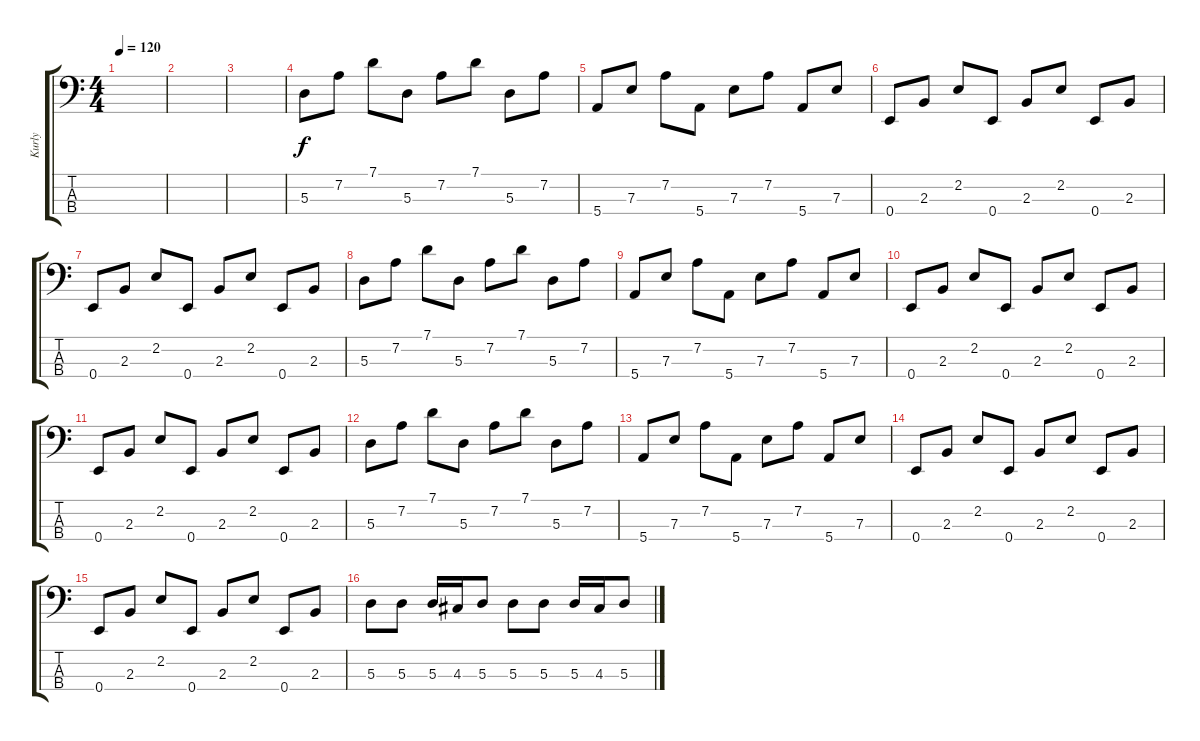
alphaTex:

\track ("Kurly" "Kurly") {instrument slapbass1}
\staff {score tabs}
\tuning (G2 D2 A1 E1) {hide}
\ts (4 4)
\tempo 120
\clef f4
\ks c
|
|
|
5.3.8{instrument electricbassfinger} 7.2.8 7.1.8 5.3.8 7.2.8 7.1.8 5.3.8 7.2.8 |
5.4.8 7.3.8 7.2.8 5.4.8 7.3.8 7.2.8 5.4.8 7.3.8 |
0.4.8 2.3.8 2.2.8 0.4.8 2.3.8 2.2.8 0.4.8 2.3.8 |
0.4.8 2.3.8 2.2.8 0.4.8 2.3.8 2.2.8 0.4.8 2.3.8 |
5.3.8 7.2.8 7.1.8 5.3.8 7.2.8 7.1.8 5.3.8 7.2.8 |
5.4.8 7.3.8 7.2.8 5.4.8 7.3.8 7.2.8 5.4.8 7.3.8 |
0.4.8 2.3.8 2.2.8 0.4.8 2.3.8 2.2.8 0.4.8 2.3.8 |
0.4.8 2.3.8 2.2.8 0.4.8 2.3.8 2.2.8 0.4.8 2.3.8 |
5.3.8 7.2.8 7.1.8 5.3.8 7.2.8 7.1.8 5.3.8 7.2.8 |
5.4.8 7.3.8 7.2.8 5.4.8 7.3.8 7.2.8 5.4.8 7.3.8 |
0.4.8 2.3.8 2.2.8 0.4.8 2.3.8 2.2.8 0.4.8 2.3.8 |
0.4.8 2.3.8 2.2.8 0.4.8 2.3.8 2.2.8 0.4.8 2.3.8 |
5.3.8{instrument electricbassfinger} 5.3.8 5.3.16 4.3.16 5.3.8 5.3.8 5.3.8 5.3.16 4.3.16 5.3.8
